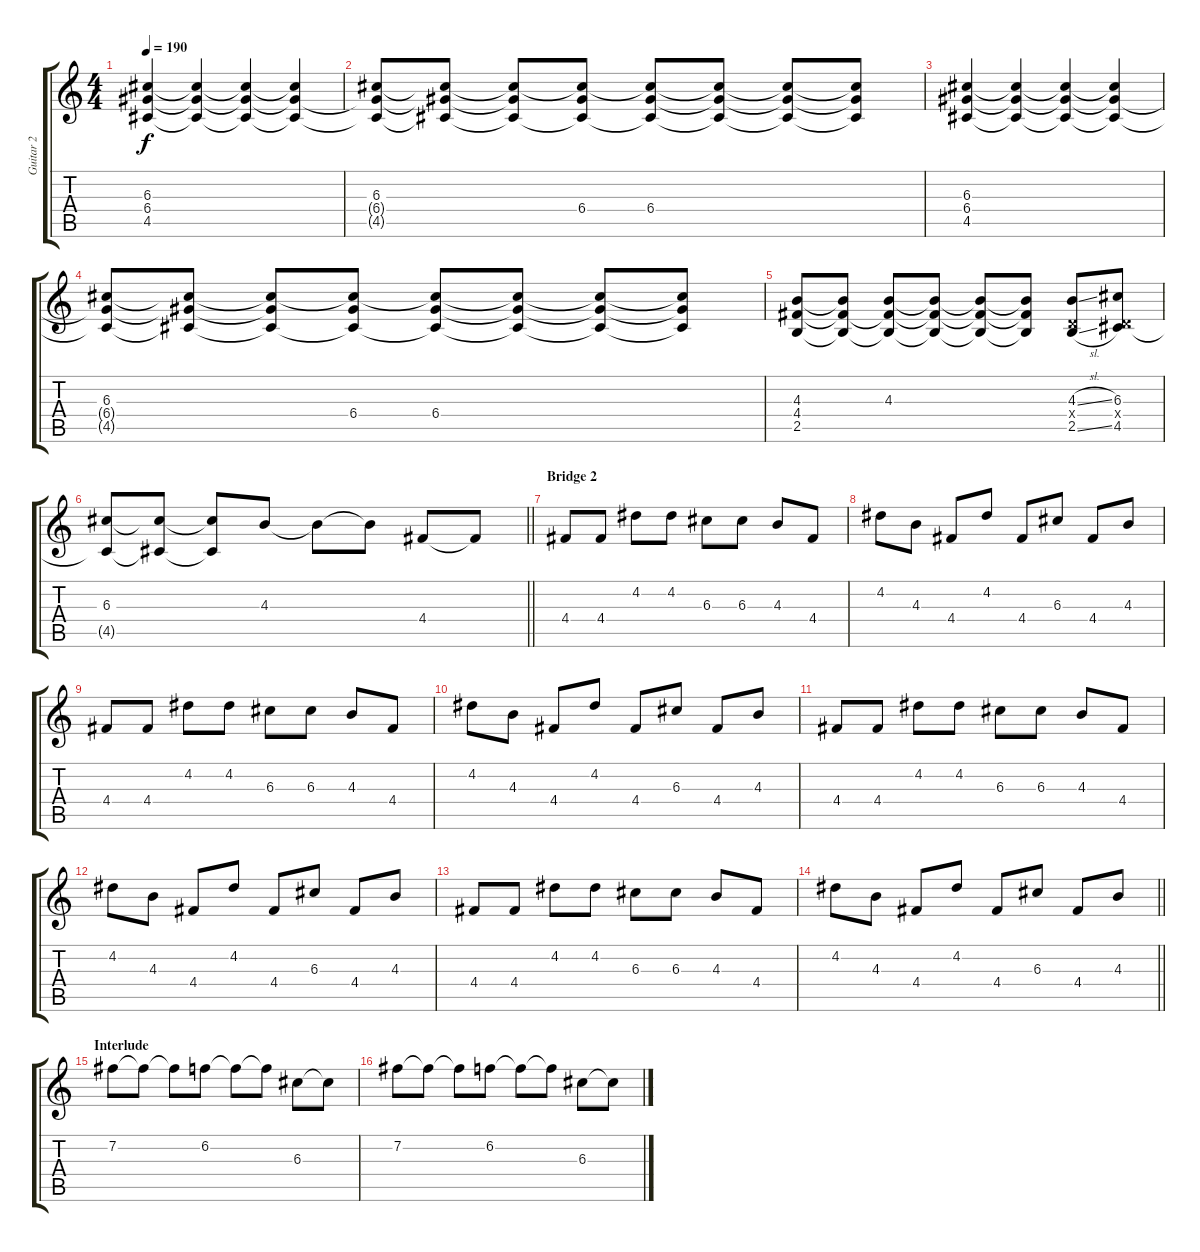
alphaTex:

\track ("Guitar 2" "Guitar 2") {instrument distortionguitar}
\staff {score tabs}
\tuning (E4 B3 G3 D3 A2 E2) {hide}
\ts (4 4)
\tempo 190
\clef g2
\ks c
(6.3 6.4 4.5).4{dy f} (6.3{t} 6.4{t} 4.5{t}).4 (6.3{t} 6.4{t} 4.5{t}).4 (6.3{t} 6.4{t} 4.5{t}).4 |
(6.3 6.4{t} 4.5{t}).8 (6.3{t} 6.4{t} 4.5{t}).8 (6.3{t} 6.4{t} 4.5{t}).8 (6.3{t} 6.4 4.5{t}).8 (6.3{t} 6.4 4.5{t}).8 (6.3{t} 6.4{t} 4.5{t}).8 (6.3{t} 6.4{t} 4.5{t}).8 (6.3{t} 6.4{t} 4.5{t}).8 |
(6.3 6.4 4.5).4 (6.3{t} 6.4{t} 4.5{t}).4 (6.3{t} 6.4{t} 4.5{t}).4 (6.3{t} 6.4{t} 4.5{t}).4 |
(6.3 6.4{t} 4.5{t}).8 (6.3{t} 6.4{t} 4.5{t}).8 (6.3{t} 6.4{t} 4.5{t}).8 (6.3{t} 6.4 4.5{t}).8 (6.3{t} 6.4 4.5{t}).8 (6.3{t} 6.4{t} 4.5{t}).8 (6.3{t} 6.4{t} 4.5{t}).8 (6.3{t} 6.4{t} 4.5{t}).8 |
(4.3 4.4 2.5).8 (4.3{t} 4.4{t} 2.5{t}).8 (4.3 4.4{t} 2.5{t}).8 (4.3{t} 4.4{t} 2.5{t}).8 (4.3{t} 4.4{t} 2.5{t}).8 (4.3{t} 4.4{t} 2.5{t}).8 (4.3{sl} 0.4{x} 2.5{sl}).8 (6.3 0.4{x} 4.5).8 |
\barLineRight lightlight
(6.3 4.5{t}).8 (6.3{t} 4.5{t}).8 (6.3{t} 4.5{t}).8 4.3.8 4.3{t}.8 4.3{t}.8 4.4.8 4.4{t}.8 |
\section ("" "Bridge 2")
4.4.8 4.4.8 4.2.8 4.2.8 6.3.8 6.3.8 4.3.8 4.4.8 |
4.2.8 4.3.8 4.4.8 4.2.8 4.4.8 6.3.8 4.4.8 4.3.8 |
4.4.8 4.4.8 4.2.8 4.2.8 6.3.8 6.3.8 4.3.8 4.4.8 |
4.2.8 4.3.8 4.4.8 4.2.8 4.4.8 6.3.8 4.4.8 4.3.8 |
4.4.8 4.4.8 4.2.8 4.2.8 6.3.8 6.3.8 4.3.8 4.4.8 |
4.2.8 4.3.8 4.4.8 4.2.8 4.4.8 6.3.8 4.4.8 4.3.8 |
4.4.8 4.4.8 4.2.8 4.2.8 6.3.8 6.3.8 4.3.8 4.4.8 |
\barLineRight lightlight
4.2.8 4.3.8 4.4.8 4.2.8 4.4.8 6.3.8 4.4.8 4.3.8 |
\section ("" "Interlude")
7.2.8 7.2{t}.8 7.2{t}.8 6.2.8 6.2{t}.8 6.2{t}.8 6.3.8 6.3{t}.8 |
7.2.8 7.2{t}.8 7.2{t}.8 6.2.8 6.2{t}.8 6.2{t}.8 6.3.8 6.3{t}.8
